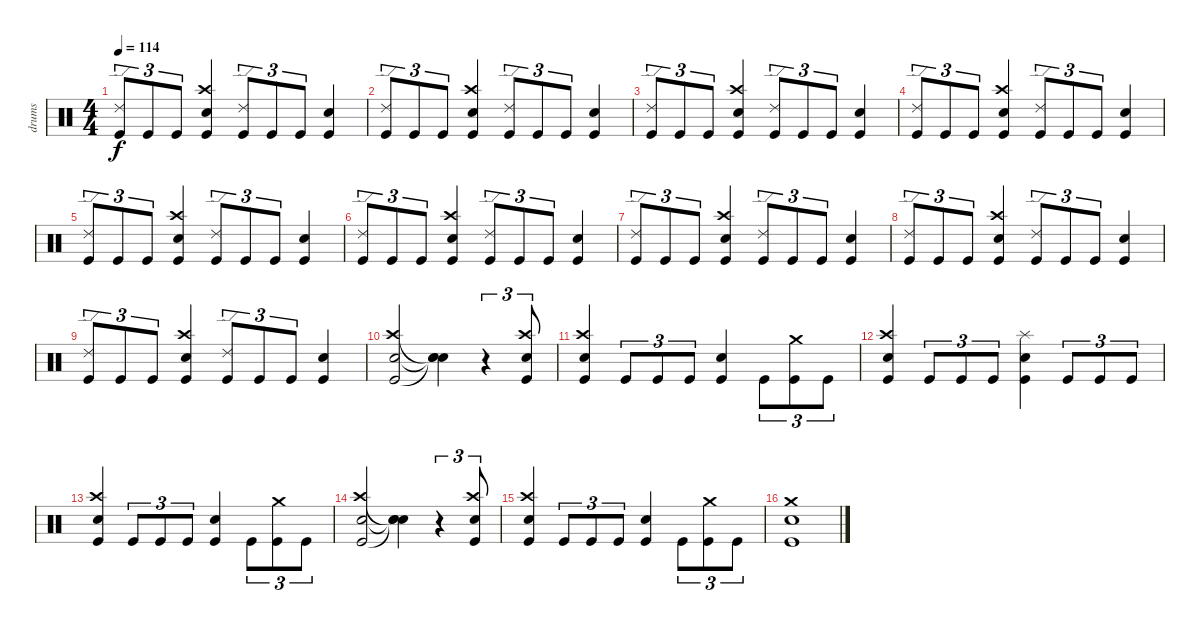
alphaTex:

\track ("drums" "drums") {instrument percussion}
\staff {score}
\articulation defaults
\ts (4 4)
\tempo 114
\clef neutral
\ks c
("Ride (edge) 2" "Kick (hit)").8{tu (3 2) dy f} "Kick (hit)".8{tu (3 2)} "Kick (hit)".8{tu (3 2)} ("Crash high (hit)" "Kick (hit)" "Snare (hit) 2").4 ("Ride (edge) 2" "Kick (hit)").8{tu (3 2)} "Kick (hit)".8{tu (3 2)} "Kick (hit)".8{tu (3 2)} ("Kick (hit)" "Snare (hit) 2").4 |
("Ride (edge) 2" "Kick (hit)").8{tu (3 2)} "Kick (hit)".8{tu (3 2)} "Kick (hit)".8{tu (3 2)} ("Crash high (hit)" "Kick (hit)" "Snare (hit) 2").4 ("Ride (edge) 2" "Kick (hit)").8{tu (3 2)} "Kick (hit)".8{tu (3 2)} "Kick (hit)".8{tu (3 2)} ("Kick (hit)" "Snare (hit) 2").4 |
("Ride (edge) 2" "Kick (hit)").8{tu (3 2)} "Kick (hit)".8{tu (3 2)} "Kick (hit)".8{tu (3 2)} ("Crash high (hit)" "Kick (hit)" "Snare (hit) 2").4 ("Ride (edge) 2" "Kick (hit)").8{tu (3 2)} "Kick (hit)".8{tu (3 2)} "Kick (hit)".8{tu (3 2)} ("Kick (hit)" "Snare (hit) 2").4 |
("Ride (edge) 2" "Kick (hit)").8{tu (3 2)} "Kick (hit)".8{tu (3 2)} "Kick (hit)".8{tu (3 2)} ("Crash high (hit)" "Kick (hit)" "Snare (hit) 2").4 ("Ride (edge) 2" "Kick (hit)").8{tu (3 2)} "Kick (hit)".8{tu (3 2)} "Kick (hit)".8{tu (3 2)} ("Kick (hit)" "Snare (hit) 2").4 |
("Ride (edge) 2" "Kick (hit)").8{tu (3 2)} "Kick (hit)".8{tu (3 2)} "Kick (hit)".8{tu (3 2)} ("Crash high (hit)" "Kick (hit)" "Snare (hit) 2").4 ("Ride (edge) 2" "Kick (hit)").8{tu (3 2)} "Kick (hit)".8{tu (3 2)} "Kick (hit)".8{tu (3 2)} ("Kick (hit)" "Snare (hit) 2").4 |
("Ride (edge) 2" "Kick (hit)").8{tu (3 2)} "Kick (hit)".8{tu (3 2)} "Kick (hit)".8{tu (3 2)} ("Crash high (hit)" "Kick (hit)" "Snare (hit) 2").4 ("Ride (edge) 2" "Kick (hit)").8{tu (3 2)} "Kick (hit)".8{tu (3 2)} "Kick (hit)".8{tu (3 2)} ("Kick (hit)" "Snare (hit) 2").4 |
("Ride (edge) 2" "Kick (hit)").8{tu (3 2)} "Kick (hit)".8{tu (3 2)} "Kick (hit)".8{tu (3 2)} ("Crash high (hit)" "Kick (hit)" "Snare (hit) 2").4 ("Ride (edge) 2" "Kick (hit)").8{tu (3 2)} "Kick (hit)".8{tu (3 2)} "Kick (hit)".8{tu (3 2)} ("Kick (hit)" "Snare (hit) 2").4 |
("Ride (edge) 2" "Kick (hit)").8{tu (3 2)} "Kick (hit)".8{tu (3 2)} "Kick (hit)".8{tu (3 2)} ("Crash high (hit)" "Kick (hit)" "Snare (hit) 2").4 ("Ride (edge) 2" "Kick (hit)").8{tu (3 2)} "Kick (hit)".8{tu (3 2)} "Kick (hit)".8{tu (3 2)} ("Kick (hit)" "Snare (hit) 2").4 |
("Ride (edge) 2" "Kick (hit)").8{tu (3 2)} "Kick (hit)".8{tu (3 2)} "Kick (hit)".8{tu (3 2)} ("Crash high (hit)" "Kick (hit)" "Snare (hit) 2").4 ("Ride (edge) 2" "Kick (hit)").8{tu (3 2)} "Kick (hit)".8{tu (3 2)} "Kick (hit)".8{tu (3 2)} ("Kick (hit)" "Snare (hit) 2").4 |
("Crash high (hit)" "Kick (hit)" "Snare (hit) 2").2 ("Snare (hit)"{t} "Snare (hit)"{t} "Snare (hit)"{t}).4 r.4{tu (3 2)} ("Crash high (hit)" "Kick (hit)" "Snare (hit) 2").8{tu (3 2)} |
("Crash high (hit)" "Kick (hit)" "Snare (hit) 2").4 "Kick (hit)".8{tu (3 2)} "Kick (hit)".8{tu (3 2)} "Kick (hit)".8{tu (3 2)} ("Kick (hit)" "Snare (hit) 2").4 "Kick (hit)".8{tu (3 2)} ("Crash medium (hit)" "Kick (hit)").8{tu (3 2)} "Kick (hit)".8{tu (3 2)} |
("Crash high (hit)" "Kick (hit)" "Snare (hit) 2").4 "Kick (hit)".8{tu (3 2)} "Kick (hit)".8{tu (3 2)} "Kick (hit)".8{tu (3 2)} ("Splash (hit)" "Kick (hit)" "Snare (hit) 2").4 "Kick (hit)".8{tu (3 2)} "Kick (hit)".8{tu (3 2)} "Kick (hit)".8{tu (3 2)} |
("Crash high (hit)" "Kick (hit)" "Snare (hit) 2").4 "Kick (hit)".8{tu (3 2)} "Kick (hit)".8{tu (3 2)} "Kick (hit)".8{tu (3 2)} ("Kick (hit)" "Snare (hit) 2").4 "Kick (hit)".8{tu (3 2)} ("Crash medium (hit)" "Kick (hit)").8{tu (3 2)} "Kick (hit)".8{tu (3 2)} |
("Crash high (hit)" "Kick (hit)" "Snare (hit) 2").2 ("Snare (hit)"{t} "Snare (hit)"{t} "Snare (hit)"{t}).4 r.4{tu (3 2)} ("Crash high (hit)" "Kick (hit)" "Snare (hit) 2").8{tu (3 2)} |
("Crash high (hit)" "Kick (hit)" "Snare (hit) 2").4 "Kick (hit)".8{tu (3 2)} "Kick (hit)".8{tu (3 2)} "Kick (hit)".8{tu (3 2)} ("Kick (hit)" "Snare (hit) 2").4 "Kick (hit)".8{tu (3 2)} ("Crash medium (hit)" "Kick (hit)").8{tu (3 2)} "Kick (hit)".8{tu (3 2)} |
("Crash medium (hit)" "Kick (hit)" "Snare (hit) 2").1
